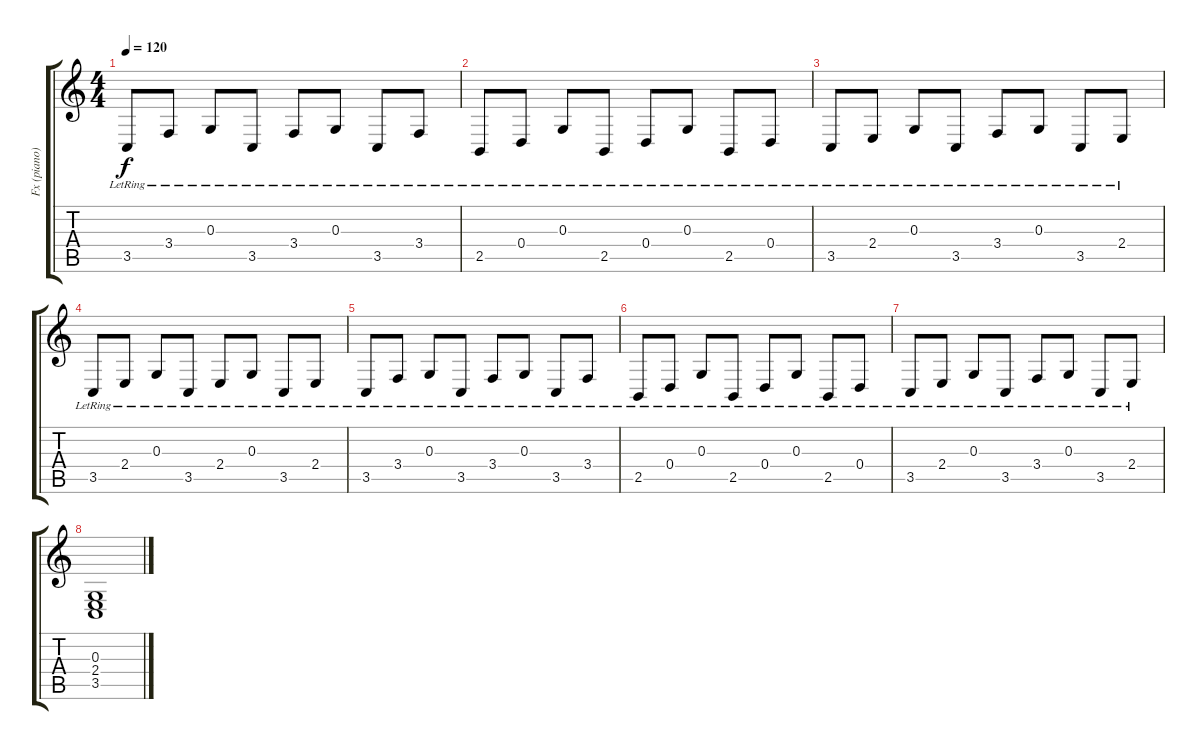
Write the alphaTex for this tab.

\track ("Fx (piano)" "Fx (piano)") {instrument brightacousticpiano}
\staff {score tabs}
\tuning (E4 B3 G3 D3 A2 E2) {hide}
\ts (4 4)
\tempo 120
\clef g2
\ks c
3.5{lr}.8{dy f} 3.4{lr}.8 0.3{lr}.8 3.5{lr}.8 3.4{lr}.8 0.3{lr}.8 3.5{lr}.8 3.4{lr}.8 |
2.5{lr}.8 0.4{lr}.8 0.3{lr}.8 2.5{lr}.8 0.4{lr}.8 0.3{lr}.8 2.5{lr}.8 0.4{lr}.8 |
3.5{lr}.8 2.4{lr}.8 0.3{lr}.8 3.5{lr}.8 3.4{lr}.8 0.3{lr}.8 3.5{lr}.8 2.4{lr}.8 |
3.5{lr}.8 2.4{lr}.8 0.3{lr}.8 3.5{lr}.8 2.4{lr}.8 0.3{lr}.8 3.5{lr}.8 2.4{lr}.8 |
3.5{lr}.8 3.4{lr}.8 0.3{lr}.8 3.5{lr}.8 3.4{lr}.8 0.3{lr}.8 3.5{lr}.8 3.4{lr}.8 |
2.5{lr}.8 0.4{lr}.8 0.3{lr}.8 2.5{lr}.8 0.4{lr}.8 0.3{lr}.8 2.5{lr}.8 0.4{lr}.8 |
3.5{lr}.8 2.4{lr}.8 0.3{lr}.8 3.5{lr}.8 3.4{lr}.8 0.3{lr}.8 3.5{lr}.8 2.4{lr}.8 |
(0.3 2.4 3.5).1
